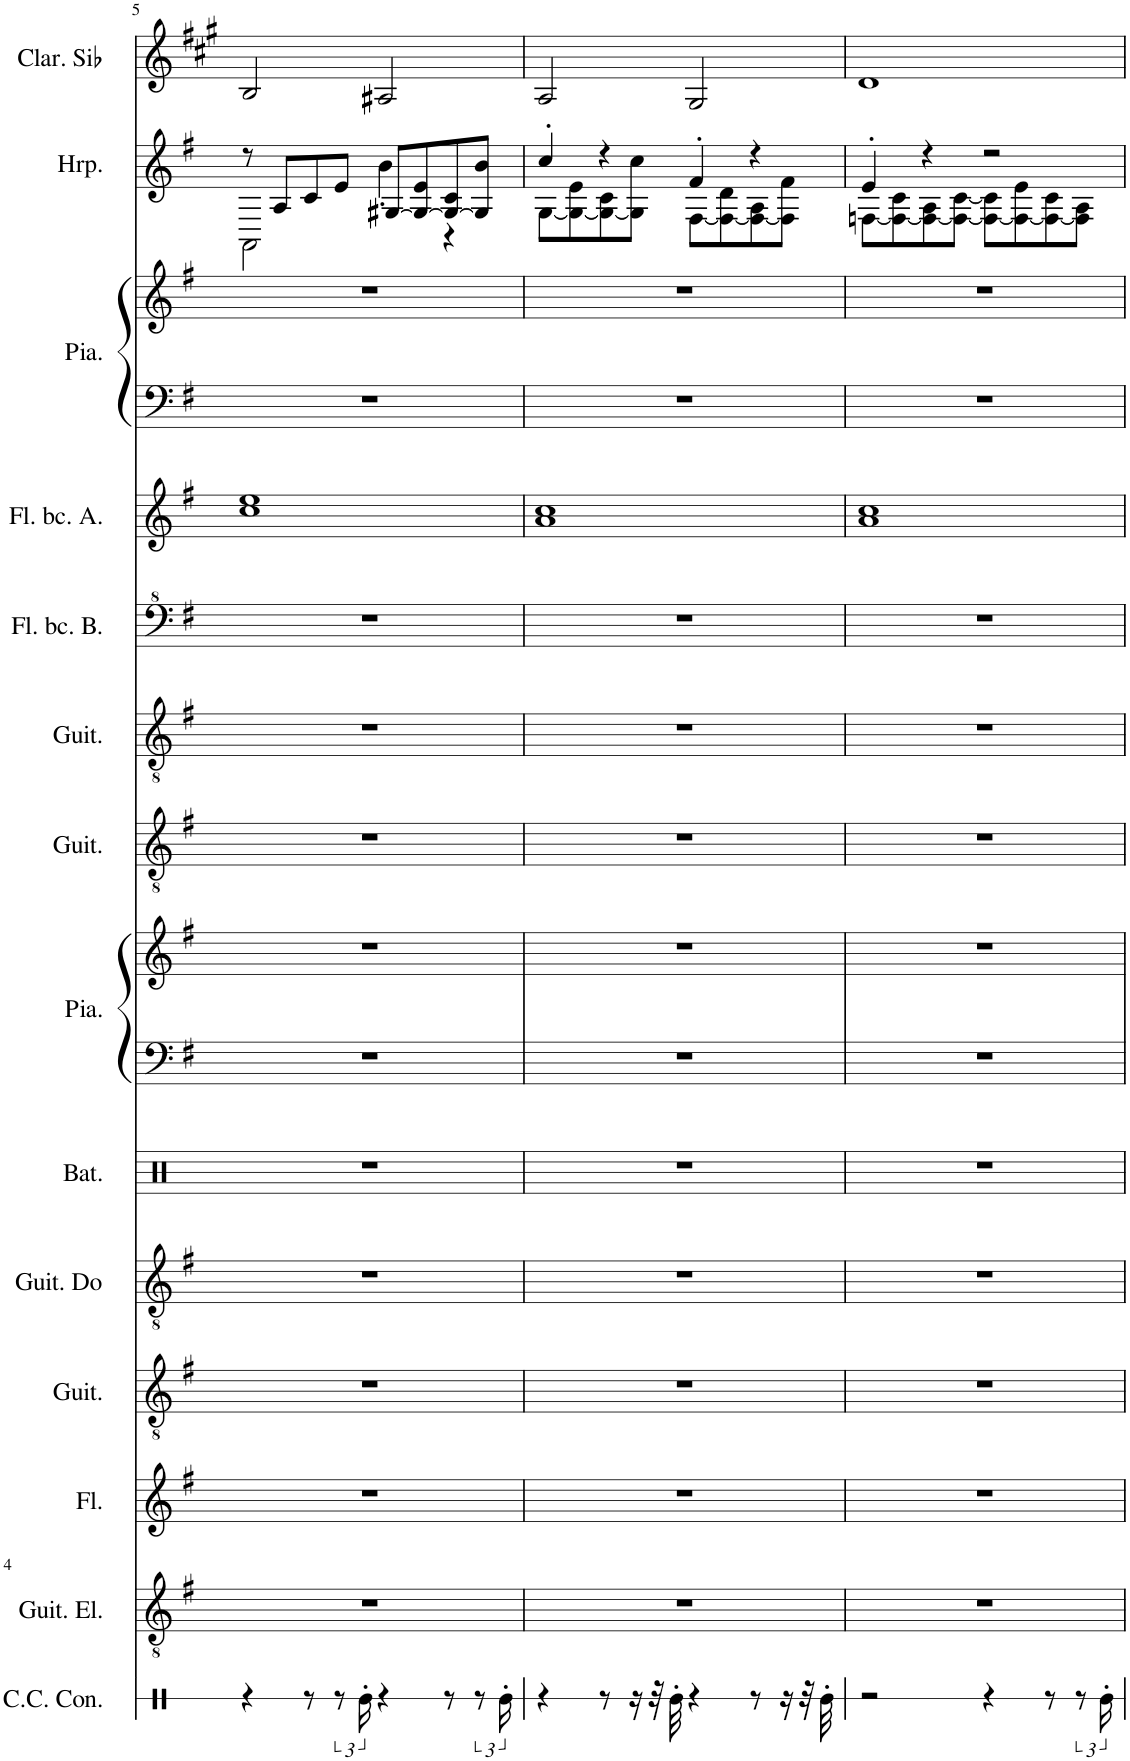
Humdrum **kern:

**kern	**kern	**kern	**kern	**kern	**kern	**kern	**kern	**kern	**kern	**kern	**kern	**kern	**kern	**kern	**kern
*part14	*part13	*part12	*part11	*part10	*part9	*part8	*part8	*part7	*part6	*part5	*part4	*part3	*part3	*part2	*part1
*staff16	*staff15	*staff14	*staff13	*staff12	*staff11	*staff10	*staff9	*staff8	*staff7	*staff6	*staff5	*staff4	*staff3	*staff2	*staff1
*I"Caisse claire de concert, Guitar Fret Noise	*I"Guitare électrique, Distortion Guitar	*I"Flûte	*I"Guitare acoustique, Acoustic Guitar (steel)	*I"Guitare Contra, Electric Guitar (muted)	*I"Batterie, Drums	*I"Piano	*	*I"Guitare acoustique, Acoustic Guitar (steel)	*I"Guitare acoustique, Electric Guitar (muted)	*I"Flûte à bec Basse, Recorder	*I"Flûte à bec Alto, Recorder	*I"Piano	*	*I"Harpe	*I"Clarinette en Sib
*I'C.C. Con.	*I'Guit. El.	*I'Fl.	*I'Guit.	*	*I'Bat.	*I'Pia.	*	*I'Guit.	*I'Guit.	*I'Fl. bc. B.	*I'Fl. bc. A.	*I'Pia.	*	*I'Hrp.	*I'Clar. Sib
!!LO:PB:g=z
*clefX	*clefGv2	*clefG2	*clefGv2	*clefGv2	*clefX	*clefF4	*clefG2	*clefGv2	*clefGv2	*clefF^4	*clefG2	*clefF4	*clefG2	*clefG2	*clefG2
*	*	*	*	*	*	*	*	*	*	*	*	*	*	*	*Trd1c2
*k[f#]	*k[f#]	*k[f#]	*k[f#]	*k[f#]	*k[]	*k[f#]	*k[f#]	*k[f#]	*k[f#]	*k[f#]	*k[f#]	*k[f#]	*k[f#]	*k[f#]	*k[f#c#g#]
*M4/4	*M4/4	*M4/4	*M4/4	*M4/4	*M4/4	*M4/4	*M4/4	*M4/4	*M4/4	*M4/4	*M4/4	*M4/4	*M4/4	*M4/4	*M4/4
=5	=5	=5	=5	=5	=5	=5	=5	=5	=5	=5	=5	=5	=5	=5	=5
*	*	*	*	*	*	*	*	*	*	*	*	*	*	*^	*
4r	1r	1r	1r	1r	1r	1r	1r	1r	1r	1r	1cc 1ee	1r	1r	8r	2AA\	2B/
.	.	.	.	.	.	.	.	.	.	.	.	.	.	8A/L	.	.
8r	.	.	.	.	.	.	.	.	.	.	.	.	.	8c/	.	.
12r	.	.	.	.	.	.	.	.	.	.	.	.	.	8e/J	.	.
24Re'\	.	.	.	.	.	.	.	.	.	.	.	.	.	.	.	.
4r	.	.	.	.	.	.	.	.	.	.	.	.	.	[8G#X/L	4b'\	2A#X/
.	.	.	.	.	.	.	.	.	.	.	.	.	.	8G#/_ 8e/	.	.
8r	.	.	.	.	.	.	.	.	.	.	.	.	.	8G#/_ 8c/	4r	.
12r	.	.	.	.	.	.	.	.	.	.	.	.	.	8G#/] 8b/J	.	.
24Re'\	.	.	.	.	.	.	.	.	.	.	.	.	.	.	.	.
=6	=6	=6	=6	=6	=6	=6	=6	=6	=6	=6	=6	=6	=6	=6	=6	=6
4r	1r	1r	1r	1r	1r	1r	1r	1r	1r	1r	1a 1cc	1r	1r	4cc'/	[8G\L	2A/
.	.	.	.	.	.	.	.	.	.	.	.	.	.	.	8G\_ 8e\	.
8r	.	.	.	.	.	.	.	.	.	.	.	.	.	4r	8G\_ 8c\	.
16r	.	.	.	.	.	.	.	.	.	.	.	.	.	.	8G\] 8cc\J	.
32r	.	.	.	.	.	.	.	.	.	.	.	.	.	.	.	.
32Re'\	.	.	.	.	.	.	.	.	.	.	.	.	.	.	.	.
4r	.	.	.	.	.	.	.	.	.	.	.	.	.	4f#'/	[8F#\L	2G#/
.	.	.	.	.	.	.	.	.	.	.	.	.	.	.	8F#\_ 8d\	.
8r	.	.	.	.	.	.	.	.	.	.	.	.	.	4r	8F#\_ 8A\	.
16r	.	.	.	.	.	.	.	.	.	.	.	.	.	.	8F#\] 8f#\J	.
32r	.	.	.	.	.	.	.	.	.	.	.	.	.	.	.	.
32Re'\	.	.	.	.	.	.	.	.	.	.	.	.	.	.	.	.
=7	=7	=7	=7	=7	=7	=7	=7	=7	=7	=7	=7	=7	=7	=7	=7	=7
2r	1r	1r	1r	1r	1r	1r	1r	1r	1r	1r	1a 1cc	1r	1r	4e'/	[8Fn\L	1d
.	.	.	.	.	.	.	.	.	.	.	.	.	.	.	8F\_ 8c\	.
.	.	.	.	.	.	.	.	.	.	.	.	.	.	4r	8F\_ 8A\	.
.	.	.	.	.	.	.	.	.	.	.	.	.	.	.	8F\_ [8c\J	.
4r	.	.	.	.	.	.	.	.	.	.	.	.	.	2r	8F\_ 8c\]L	.
.	.	.	.	.	.	.	.	.	.	.	.	.	.	.	8F\_ 8e\	.
8r	.	.	.	.	.	.	.	.	.	.	.	.	.	.	8F\_ 8c\	.
12r	.	.	.	.	.	.	.	.	.	.	.	.	.	.	8F\] 8A\J	.
24Re'\	.	.	.	.	.	.	.	.	.	.	.	.	.	.	.	.
*	*	*	*	*	*	*	*	*	*	*	*	*	*	*v	*v	*
=	=	=	=	=	=	=	=	=	=	=	=	=	=	=	=
*-	*-	*-	*-	*-	*-	*-	*-	*-	*-	*-	*-	*-	*-	*-	*-
